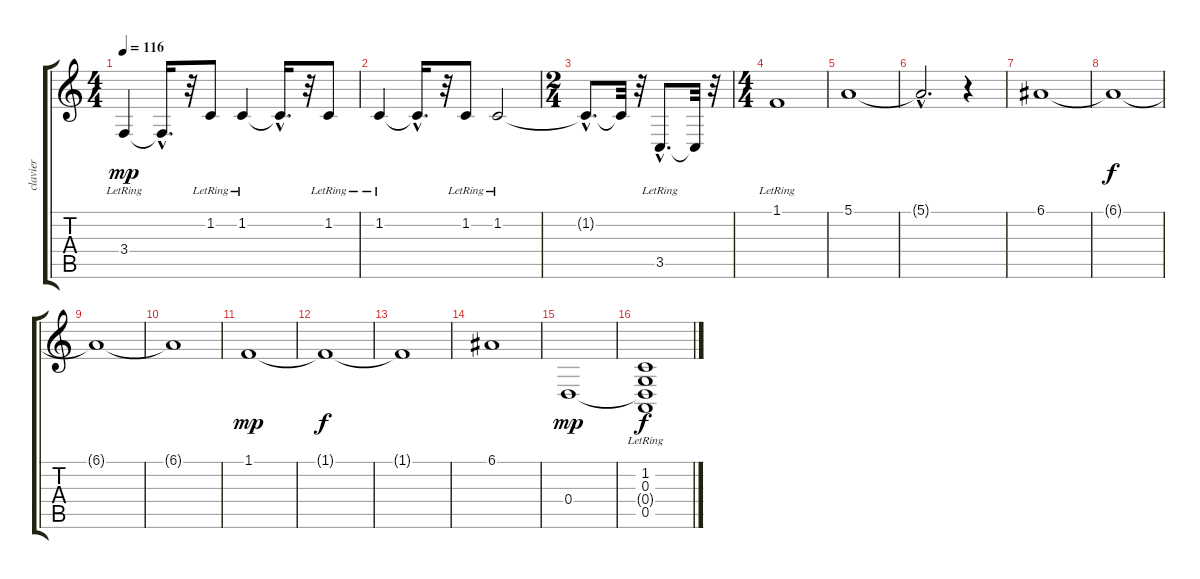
\track ("clavier" "clavier") {instrument synthstrings1}
\staff {score tabs}
\tuning (E4 B3 G3 D3 A2 E2) {hide}
\ts (4 4)
\tempo 116
\clef g2
\ks c
3.4{lr}.4{dy mp} 3.4{hac t}.16{d} r.32 1.2{lr}.8 1.2{lr}.4 1.2{hac t}.16{d} r.32 1.2{lr}.8 |
1.2{lr}.4 1.2{hac t}.16{d} r.32 1.2{lr}.8 1.2{lr}.2 |
\ts (2 4)
1.2{hac t}.8{d} 1.2{t}.32 r.32 3.5{hac lr}.8{d} 3.5{t}.32 r.32 |
\ts (4 4)
1.1{lr}.1 |
5.1.1 |
5.1{hac t}.2{d} r.4 |
6.1.1 |
6.1{t}.1{dy f} |
6.1{t}.1 |
6.1{t}.1 |
1.1.1{dy mp} |
1.1{t}.1{dy f} |
1.1{t}.1 |
6.1.1 |
0.4.1{dy mp} |
(1.2{lr} 0.3 0.4{t} 0.5).1{dy f}
